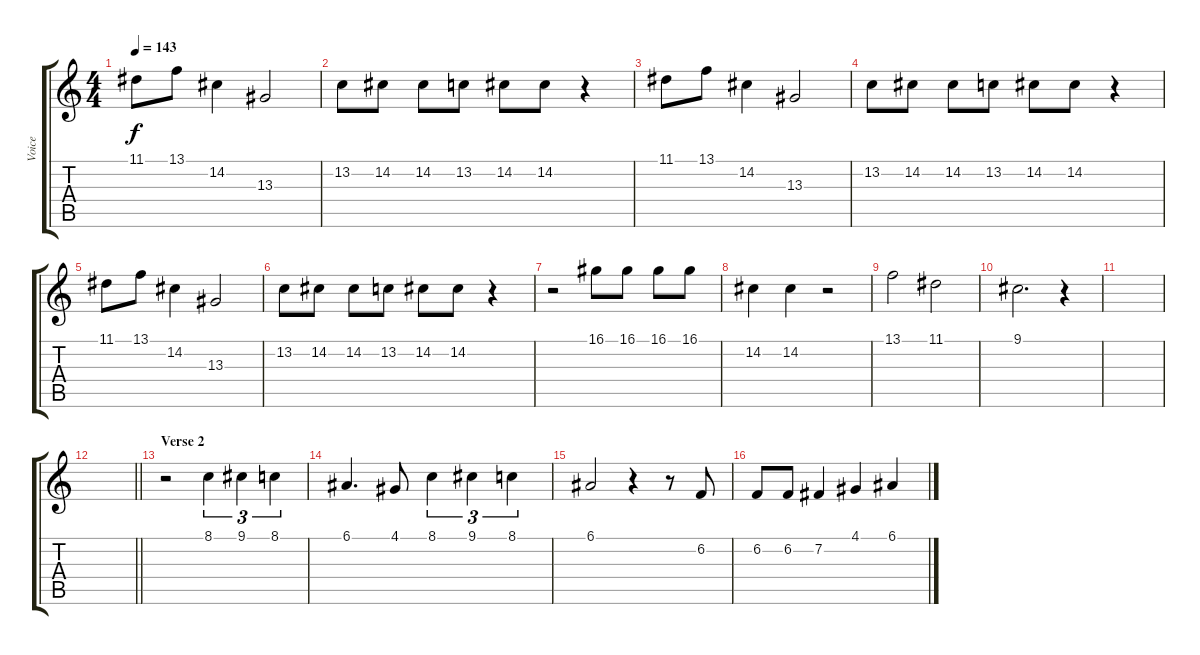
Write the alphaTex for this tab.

\track ("Voice" "Voice") {instrument voiceoohs}
\staff {score tabs}
\tuning (E4 B3 G3 D3 A2 E2) {hide}
\ts (4 4)
\tempo 143
\clef g2
\ks c
11.1.8{dy f} 13.1.8 14.2.4 13.3.2 |
13.2.8 14.2.8 14.2.8 13.2.8 14.2.8 14.2.8 r.4 |
11.1.8 13.1.8 14.2.4 13.3.2 |
13.2.8 14.2.8 14.2.8 13.2.8 14.2.8 14.2.8 r.4 |
11.1.8 13.1.8 14.2.4 13.3.2 |
13.2.8 14.2.8 14.2.8 13.2.8 14.2.8 14.2.8 r.4 |
r.2 16.1.8 16.1.8 16.1.8 16.1.8 |
14.2.4 14.2.4 r.2 |
13.1.2 11.1.2 |
9.1.2{d} r.4 |
|
\barLineRight lightlight
|
\section ("" "Verse 2")
r.2 8.1.4{tu (3 2)} 9.1.4{tu (3 2)} 8.1.4{tu (3 2)} |
6.1.4{d} 4.1.8 8.1.4{tu (3 2)} 9.1.4{tu (3 2)} 8.1.4{tu (3 2)} |
6.1.2 r.4 r.8 6.2.8 |
6.2.8 6.2.8 7.2.4 4.1.4 6.1.4
